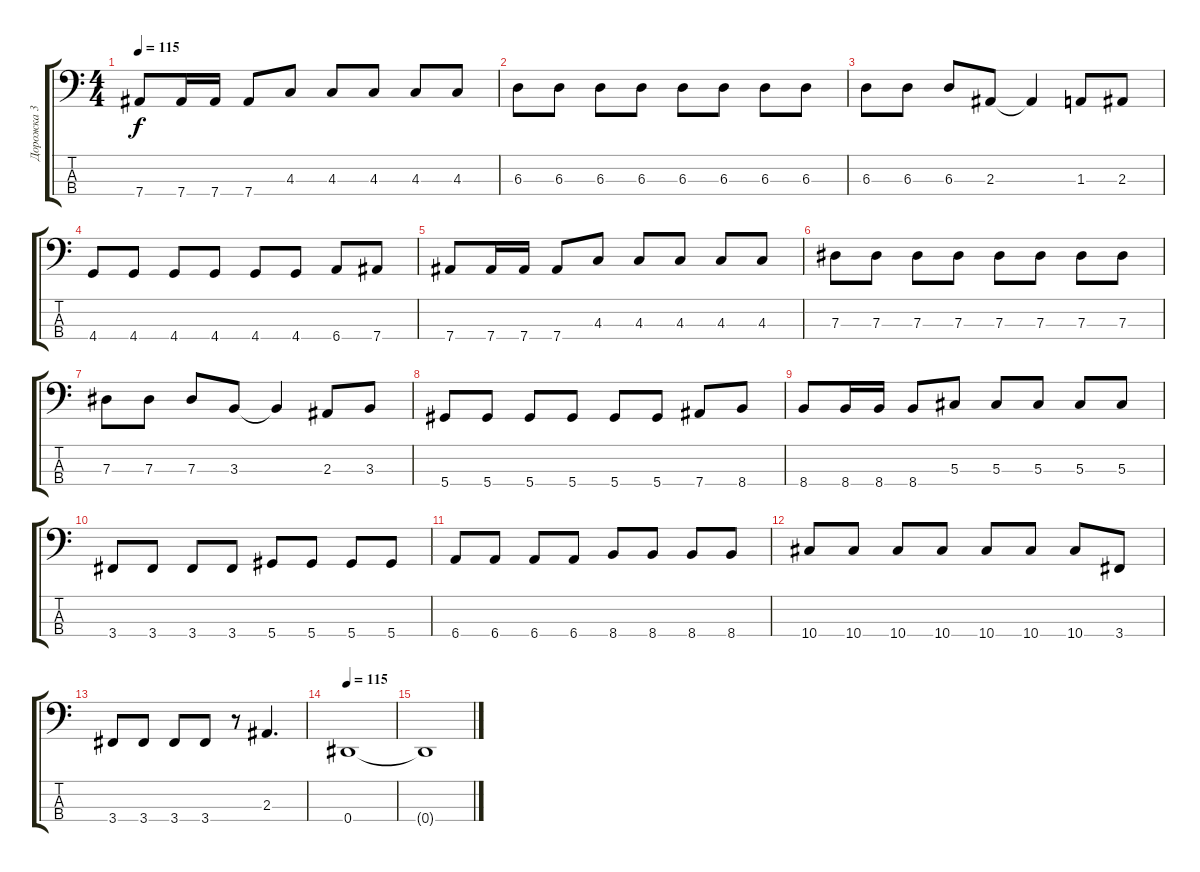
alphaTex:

\track ("Дорожка 3" "Дорожка 3") {instrument electricbassfinger}
\staff {score tabs}
\tuning (Gb2 Db2 Ab1 Eb1) {hide}
\ts (4 4)
\tempo 115
\clef f4
\ks c
7.4.8{dy f} 7.4.16 7.4.16 7.4.8 4.3.8 4.3.8 4.3.8 4.3.8 4.3.8 |
6.3.8 6.3.8 6.3.8 6.3.8 6.3.8 6.3.8 6.3.8 6.3.8 |
6.3.8 6.3.8 6.3.8 2.3.8 2.3{t}.4 1.3.8 2.3.8 |
4.4.8 4.4.8 4.4.8 4.4.8 4.4.8 4.4.8 6.4.8 7.4.8 |
7.4.8 7.4.16 7.4.16 7.4.8 4.3.8 4.3.8 4.3.8 4.3.8 4.3.8 |
7.3.8 7.3.8 7.3.8 7.3.8 7.3.8 7.3.8 7.3.8 7.3.8 |
7.3.8 7.3.8 7.3.8 3.3.8 3.3{t}.4 2.3.8 3.3.8 |
5.4.8 5.4.8 5.4.8 5.4.8 5.4.8 5.4.8 7.4.8 8.4.8 |
8.4.8 8.4.16 8.4.16 8.4.8 5.3.8 5.3.8 5.3.8 5.3.8 5.3.8 |
3.4.8 3.4.8 3.4.8 3.4.8 5.4.8 5.4.8 5.4.8 5.4.8 |
6.4.8 6.4.8 6.4.8 6.4.8 8.4.8 8.4.8 8.4.8 8.4.8 |
10.4.8 10.4.8 10.4.8 10.4.8 10.4.8 10.4.8 10.4.8 3.4.8 |
3.4.8 3.4.8 3.4.8 3.4.8 r.8 2.3.4{d} |
\tempo 115
0.4.1 |
0.4{t}.1
